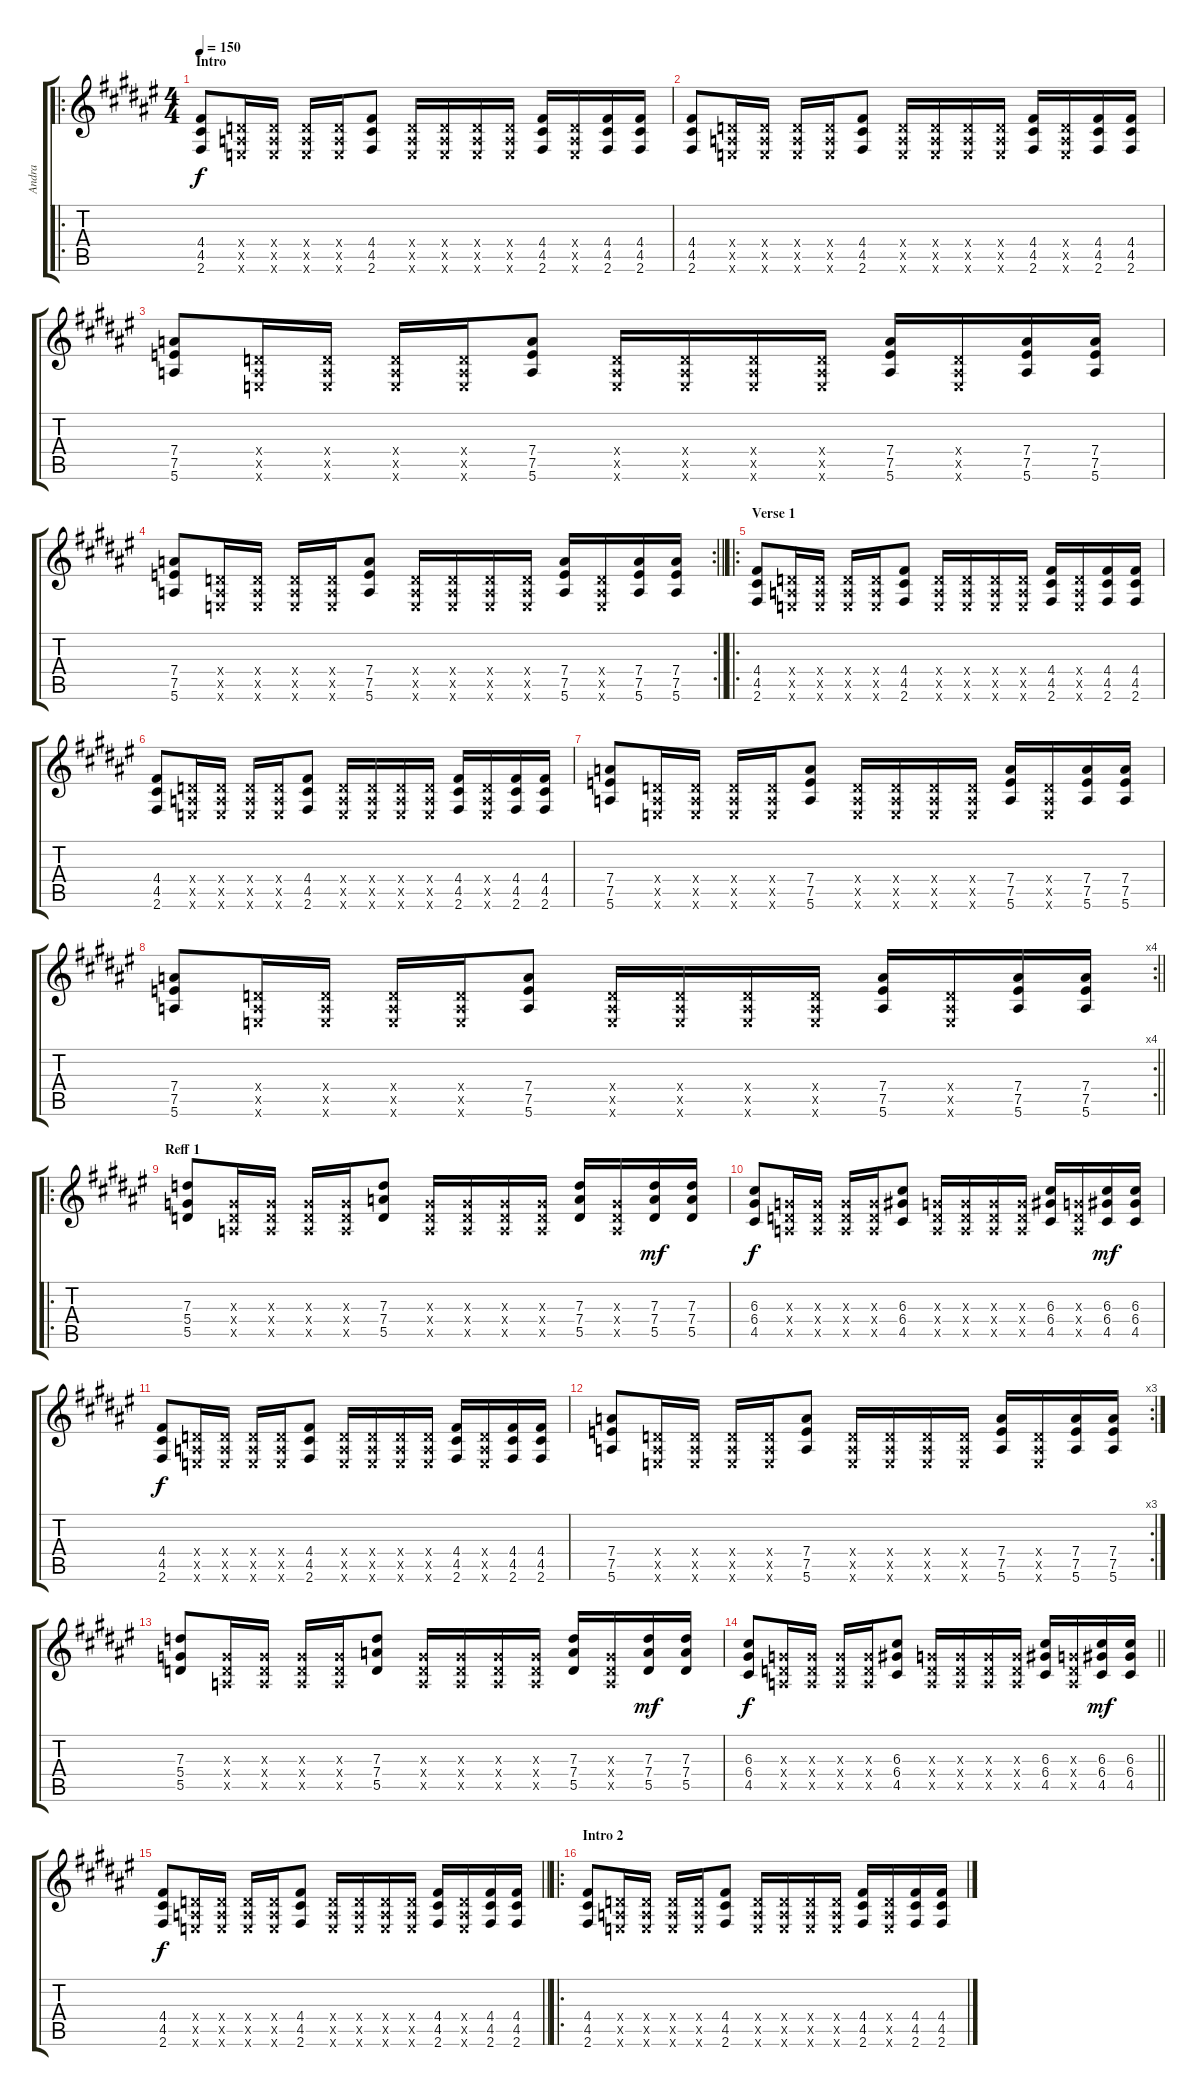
\track ("Andra" "Andra") {instrument distortionguitar}
\staff {score tabs}
\tuning (E4 B3 G3 D3 A2 E2) {hide}
\ro
\ts (4 4)
\section ("" "Intro")
\tempo 150
\clef g2
\ks f#
(4.4 4.5 2.6).8{dy f instrument distortionguitar} (0.4{x} 0.5{x} 0.6{x}).16 (0.4{x} 0.5{x} 0.6{x}).16 (0.4{x} 0.5{x} 0.6{x}).16 (0.4{x} 0.5{x} 0.6{x}).16 (4.4 4.5 2.6).8 (0.4{x} 0.5{x} 0.6{x}).16 (0.4{x} 0.5{x} 0.6{x}).16 (0.4{x} 0.5{x} 0.6{x}).16 (0.4{x} 0.5{x} 0.6{x}).16 (4.4 4.5 2.6).16 (0.4{x} 0.5{x} 0.6{x}).16 (4.4 4.5 2.6).16 (4.4 4.5 2.6).16 |
(4.4 4.5 2.6).8 (0.4{x} 0.5{x} 0.6{x}).16 (0.4{x} 0.5{x} 0.6{x}).16 (0.4{x} 0.5{x} 0.6{x}).16 (0.4{x} 0.5{x} 0.6{x}).16 (4.4 4.5 2.6).8 (0.4{x} 0.5{x} 0.6{x}).16 (0.4{x} 0.5{x} 0.6{x}).16 (0.4{x} 0.5{x} 0.6{x}).16 (0.4{x} 0.5{x} 0.6{x}).16 (4.4 4.5 2.6).16 (0.4{x} 0.5{x} 0.6{x}).16 (4.4 4.5 2.6).16 (4.4 4.5 2.6).16 |
(7.4 7.5 5.6).8 (0.4{x} 0.5{x} 0.6{x}).16 (0.4{x} 0.5{x} 0.6{x}).16 (0.4{x} 0.5{x} 0.6{x}).16 (0.4{x} 0.5{x} 0.6{x}).16 (7.4 7.5 5.6).8 (0.4{x} 0.5{x} 0.6{x}).16 (0.4{x} 0.5{x} 0.6{x}).16 (0.4{x} 0.5{x} 0.6{x}).16 (0.4{x} 0.5{x} 0.6{x}).16 (7.4 7.5 5.6).16 (0.4{x} 0.5{x} 0.6{x}).16 (7.4 7.5 5.6).16 (7.4 7.5 5.6).16 |
\rc 2
\barLineRight lightlight
(7.4 7.5 5.6).8 (0.4{x} 0.5{x} 0.6{x}).16 (0.4{x} 0.5{x} 0.6{x}).16 (0.4{x} 0.5{x} 0.6{x}).16 (0.4{x} 0.5{x} 0.6{x}).16 (7.4 7.5 5.6).8 (0.4{x} 0.5{x} 0.6{x}).16 (0.4{x} 0.5{x} 0.6{x}).16 (0.4{x} 0.5{x} 0.6{x}).16 (0.4{x} 0.5{x} 0.6{x}).16 (7.4 7.5 5.6).16 (0.4{x} 0.5{x} 0.6{x}).16 (7.4 7.5 5.6).16 (7.4 7.5 5.6).16 |
\ro
\section ("" "Verse 1")
(4.4 4.5 2.6).8 (0.4{x} 0.5{x} 0.6{x}).16 (0.4{x} 0.5{x} 0.6{x}).16 (0.4{x} 0.5{x} 0.6{x}).16 (0.4{x} 0.5{x} 0.6{x}).16 (4.4 4.5 2.6).8 (0.4{x} 0.5{x} 0.6{x}).16 (0.4{x} 0.5{x} 0.6{x}).16 (0.4{x} 0.5{x} 0.6{x}).16 (0.4{x} 0.5{x} 0.6{x}).16 (4.4 4.5 2.6).16 (0.4{x} 0.5{x} 0.6{x}).16 (4.4 4.5 2.6).16 (4.4 4.5 2.6).16 |
(4.4 4.5 2.6).8 (0.4{x} 0.5{x} 0.6{x}).16 (0.4{x} 0.5{x} 0.6{x}).16 (0.4{x} 0.5{x} 0.6{x}).16 (0.4{x} 0.5{x} 0.6{x}).16 (4.4 4.5 2.6).8 (0.4{x} 0.5{x} 0.6{x}).16 (0.4{x} 0.5{x} 0.6{x}).16 (0.4{x} 0.5{x} 0.6{x}).16 (0.4{x} 0.5{x} 0.6{x}).16 (4.4 4.5 2.6).16 (0.4{x} 0.5{x} 0.6{x}).16 (4.4 4.5 2.6).16 (4.4 4.5 2.6).16 |
(7.4 7.5 5.6).8 (0.4{x} 0.5{x} 0.6{x}).16 (0.4{x} 0.5{x} 0.6{x}).16 (0.4{x} 0.5{x} 0.6{x}).16 (0.4{x} 0.5{x} 0.6{x}).16 (7.4 7.5 5.6).8 (0.4{x} 0.5{x} 0.6{x}).16 (0.4{x} 0.5{x} 0.6{x}).16 (0.4{x} 0.5{x} 0.6{x}).16 (0.4{x} 0.5{x} 0.6{x}).16 (7.4 7.5 5.6).16 (0.4{x} 0.5{x} 0.6{x}).16 (7.4 7.5 5.6).16 (7.4 7.5 5.6).16 |
\rc 4
\barLineRight lightlight
(7.4 7.5 5.6).8 (0.4{x} 0.5{x} 0.6{x}).16 (0.4{x} 0.5{x} 0.6{x}).16 (0.4{x} 0.5{x} 0.6{x}).16 (0.4{x} 0.5{x} 0.6{x}).16 (7.4 7.5 5.6).8 (0.4{x} 0.5{x} 0.6{x}).16 (0.4{x} 0.5{x} 0.6{x}).16 (0.4{x} 0.5{x} 0.6{x}).16 (0.4{x} 0.5{x} 0.6{x}).16 (7.4 7.5 5.6).16 (0.4{x} 0.5{x} 0.6{x}).16 (7.4 7.5 5.6).16 (7.4 7.5 5.6).16 |
\ro
\section ("" "Reff 1")
(7.3 5.4 5.5).8 (0.3{x} 0.4{x} 0.5{x}).16 (0.3{x} 0.4{x} 0.5{x}).16 (0.3{x} 0.4{x} 0.5{x}).16 (0.3{x} 0.4{x} 0.5{x}).16 (7.3 7.4 5.5).8 (0.3{x} 0.4{x} 0.5{x}).16 (0.3{x} 0.4{x} 0.5{x}).16 (0.3{x} 0.4{x} 0.5{x}).16 (0.3{x} 0.4{x} 0.5{x}).16 (7.3 7.4 5.5).16 (0.3{x} 0.4{x} 0.5{x}).16 (7.3 7.4 5.5).16{dy mf} (7.3 7.4 5.5).16 |
(6.3 6.4 4.5).8{dy f} (0.3{x} 0.4{x} 0.5{x}).16 (0.3{x} 0.4{x} 0.5{x}).16 (0.3{x} 0.4{x} 0.5{x}).16 (0.3{x} 0.4{x} 0.5{x}).16 (6.3 6.4 4.5).8 (0.3{x} 0.4{x} 0.5{x}).16 (0.3{x} 0.4{x} 0.5{x}).16 (0.3{x} 0.4{x} 0.5{x}).16 (0.3{x} 0.4{x} 0.5{x}).16 (6.3 6.4 4.5).16 (0.3{x} 0.4{x} 0.5{x}).16 (6.3 6.4 4.5).16{dy mf} (6.3 6.4 4.5).16 |
(4.4 4.5 2.6).8{dy f} (0.4{x} 0.5{x} 0.6{x}).16 (0.4{x} 0.5{x} 0.6{x}).16 (0.4{x} 0.5{x} 0.6{x}).16 (0.4{x} 0.5{x} 0.6{x}).16 (4.4 4.5 2.6).8 (0.4{x} 0.5{x} 0.6{x}).16 (0.4{x} 0.5{x} 0.6{x}).16 (0.4{x} 0.5{x} 0.6{x}).16 (0.4{x} 0.5{x} 0.6{x}).16 (4.4 4.5 2.6).16 (0.4{x} 0.5{x} 0.6{x}).16 (4.4 4.5 2.6).16 (4.4 4.5 2.6).16 |
\rc 3
(7.4 7.5 5.6).8 (0.4{x} 0.5{x} 0.6{x}).16 (0.4{x} 0.5{x} 0.6{x}).16 (0.4{x} 0.5{x} 0.6{x}).16 (0.4{x} 0.5{x} 0.6{x}).16 (7.4 7.5 5.6).8 (0.4{x} 0.5{x} 0.6{x}).16 (0.4{x} 0.5{x} 0.6{x}).16 (0.4{x} 0.5{x} 0.6{x}).16 (0.4{x} 0.5{x} 0.6{x}).16 (7.4 7.5 5.6).16 (0.4{x} 0.5{x} 0.6{x}).16 (7.4 7.5 5.6).16 (7.4 7.5 5.6).16 |
(7.3 5.4 5.5).8 (0.3{x} 0.4{x} 0.5{x}).16 (0.3{x} 0.4{x} 0.5{x}).16 (0.3{x} 0.4{x} 0.5{x}).16 (0.3{x} 0.4{x} 0.5{x}).16 (7.3 7.4 5.5).8 (0.3{x} 0.4{x} 0.5{x}).16 (0.3{x} 0.4{x} 0.5{x}).16 (0.3{x} 0.4{x} 0.5{x}).16 (0.3{x} 0.4{x} 0.5{x}).16 (7.3 7.4 5.5).16 (0.3{x} 0.4{x} 0.5{x}).16 (7.3 7.4 5.5).16{dy mf} (7.3 7.4 5.5).16 |
\barLineRight lightlight
(6.3 6.4 4.5).8{dy f} (0.3{x} 0.4{x} 0.5{x}).16 (0.3{x} 0.4{x} 0.5{x}).16 (0.3{x} 0.4{x} 0.5{x}).16 (0.3{x} 0.4{x} 0.5{x}).16 (6.3 6.4 4.5).8 (0.3{x} 0.4{x} 0.5{x}).16 (0.3{x} 0.4{x} 0.5{x}).16 (0.3{x} 0.4{x} 0.5{x}).16 (0.3{x} 0.4{x} 0.5{x}).16 (6.3 6.4 4.5).16 (0.3{x} 0.4{x} 0.5{x}).16 (6.3 6.4 4.5).16{dy mf} (6.3 6.4 4.5).16 |
\barLineRight lightlight
(4.4 4.5 2.6).8{dy f} (0.4{x} 0.5{x} 0.6{x}).16 (0.4{x} 0.5{x} 0.6{x}).16 (0.4{x} 0.5{x} 0.6{x}).16 (0.4{x} 0.5{x} 0.6{x}).16 (4.4 4.5 2.6).8 (0.4{x} 0.5{x} 0.6{x}).16 (0.4{x} 0.5{x} 0.6{x}).16 (0.4{x} 0.5{x} 0.6{x}).16 (0.4{x} 0.5{x} 0.6{x}).16 (4.4 4.5 2.6).16 (0.4{x} 0.5{x} 0.6{x}).16 (4.4 4.5 2.6).16 (4.4 4.5 2.6).16 |
\ro
\section ("" "Intro 2")
(4.4 4.5 2.6).8 (0.4{x} 0.5{x} 0.6{x}).16 (0.4{x} 0.5{x} 0.6{x}).16 (0.4{x} 0.5{x} 0.6{x}).16 (0.4{x} 0.5{x} 0.6{x}).16 (4.4 4.5 2.6).8 (0.4{x} 0.5{x} 0.6{x}).16 (0.4{x} 0.5{x} 0.6{x}).16 (0.4{x} 0.5{x} 0.6{x}).16 (0.4{x} 0.5{x} 0.6{x}).16 (4.4 4.5 2.6).16 (0.4{x} 0.5{x} 0.6{x}).16 (4.4 4.5 2.6).16 (4.4 4.5 2.6).16
